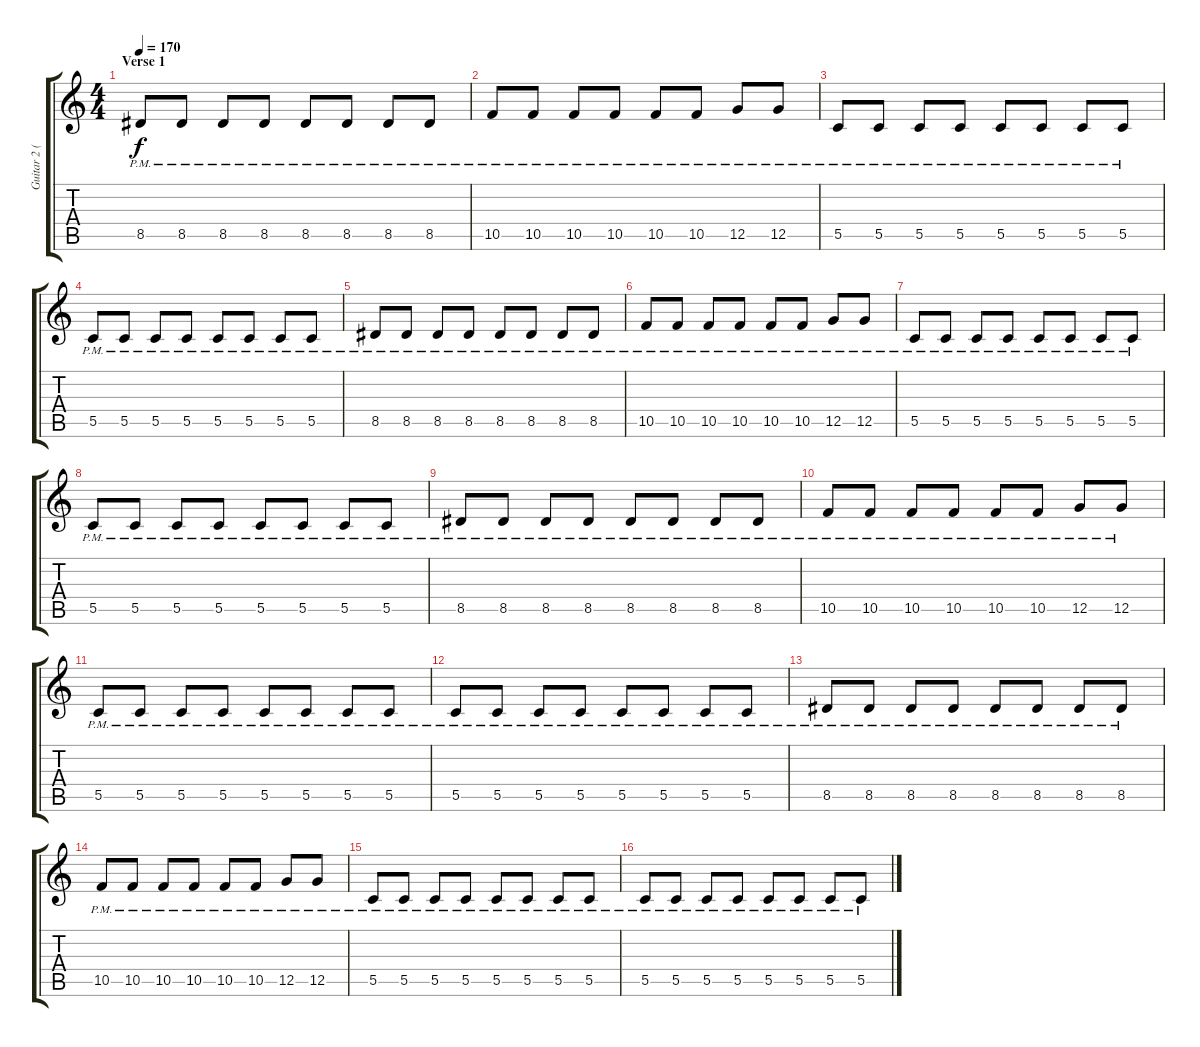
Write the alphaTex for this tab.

\track ("Guitar 2 (Mike)" "Guitar 2 (") {instrument electricguitarjazz}
\staff {score tabs}
\tuning (D4 A3 F3 C3 G2 C2) {hide}
\ts (4 4)
\section ("" "Verse 1")
\tempo 170
\clef g2
\ks c
8.5{pm}.8{dy f} 8.5{pm}.8 8.5{pm}.8 8.5{pm}.8 8.5{pm}.8 8.5{pm}.8 8.5{pm}.8 8.5{pm}.8 |
10.5{pm}.8 10.5{pm}.8 10.5{pm}.8 10.5{pm}.8 10.5{pm}.8 10.5{pm}.8 12.5{pm}.8 12.5{pm}.8 |
5.5{pm}.8 5.5{pm}.8 5.5{pm}.8 5.5{pm}.8 5.5{pm}.8 5.5{pm}.8 5.5{pm}.8 5.5{pm}.8 |
5.5{pm}.8 5.5{pm}.8 5.5{pm}.8 5.5{pm}.8 5.5{pm}.8 5.5{pm}.8 5.5{pm}.8 5.5{pm}.8 |
8.5{pm}.8 8.5{pm}.8 8.5{pm}.8 8.5{pm}.8 8.5{pm}.8 8.5{pm}.8 8.5{pm}.8 8.5{pm}.8 |
10.5{pm}.8 10.5{pm}.8 10.5{pm}.8 10.5{pm}.8 10.5{pm}.8 10.5{pm}.8 12.5{pm}.8 12.5{pm}.8 |
5.5{pm}.8 5.5{pm}.8 5.5{pm}.8 5.5{pm}.8 5.5{pm}.8 5.5{pm}.8 5.5{pm}.8 5.5{pm}.8 |
5.5{pm}.8 5.5{pm}.8 5.5{pm}.8 5.5{pm}.8 5.5{pm}.8 5.5{pm}.8 5.5{pm}.8 5.5{pm}.8 |
8.5{pm}.8 8.5{pm}.8 8.5{pm}.8 8.5{pm}.8 8.5{pm}.8 8.5{pm}.8 8.5{pm}.8 8.5{pm}.8 |
10.5{pm}.8 10.5{pm}.8 10.5{pm}.8 10.5{pm}.8 10.5{pm}.8 10.5{pm}.8 12.5{pm}.8 12.5{pm}.8 |
5.5{pm}.8 5.5{pm}.8 5.5{pm}.8 5.5{pm}.8 5.5{pm}.8 5.5{pm}.8 5.5{pm}.8 5.5{pm}.8 |
5.5{pm}.8 5.5{pm}.8 5.5{pm}.8 5.5{pm}.8 5.5{pm}.8 5.5{pm}.8 5.5{pm}.8 5.5{pm}.8 |
8.5{pm}.8 8.5{pm}.8 8.5{pm}.8 8.5{pm}.8 8.5{pm}.8 8.5{pm}.8 8.5{pm}.8 8.5{pm}.8 |
10.5{pm}.8 10.5{pm}.8 10.5{pm}.8 10.5{pm}.8 10.5{pm}.8 10.5{pm}.8 12.5{pm}.8 12.5{pm}.8 |
5.5{pm}.8 5.5{pm}.8 5.5{pm}.8 5.5{pm}.8 5.5{pm}.8 5.5{pm}.8 5.5{pm}.8 5.5{pm}.8 |
5.5{pm}.8 5.5{pm}.8 5.5{pm}.8 5.5{pm}.8 5.5{pm}.8 5.5{pm}.8 5.5{pm}.8 5.5{pm}.8
